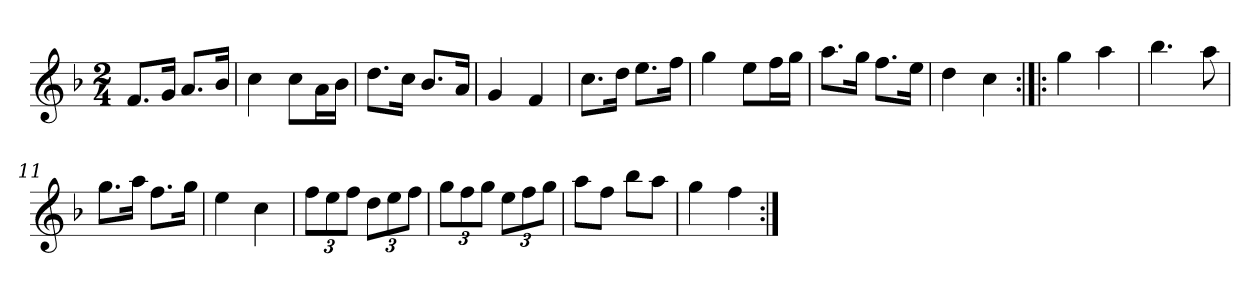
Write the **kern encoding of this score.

**kern
*part1
*staff1
*clefG2
*k[b-]
*F:
*M2/4
*MM120
=1
8.f/L
16g/Jk
8.a/L
16b-/Jk
=2
4cc
8cc\L
16a\L
16b-\JJ
=3
8.dd\L
16cc\Jk
8.b-/L
16a/Jk
=4
4g
4f
=5
8.cc\L
16dd\Jk
8.ee\L
16ff\Jk
=6
4gg
8ee\L
16ff\L
16gg\JJ
=7
8.aa\L
16gg\Jk
8.ff\L
16ee\Jk
=8
4dd
4cc
=9:|!|:
4gg
4aa
=10
4.bb-
8aa
=11
8.gg\L
16aa\Jk
8.ff\L
16gg\Jk
=12
4ee
4cc
=13
12ff\L
12ee\
12ff\J
12dd\L
12ee\
12ff\J
=14
12gg\L
12ff\
12gg\J
12ee\L
12ff\
12gg\J
=15
8aa\L
8ff\J
8bb-\L
8aa\J
=16
4gg
4ff
=:|!
*-
